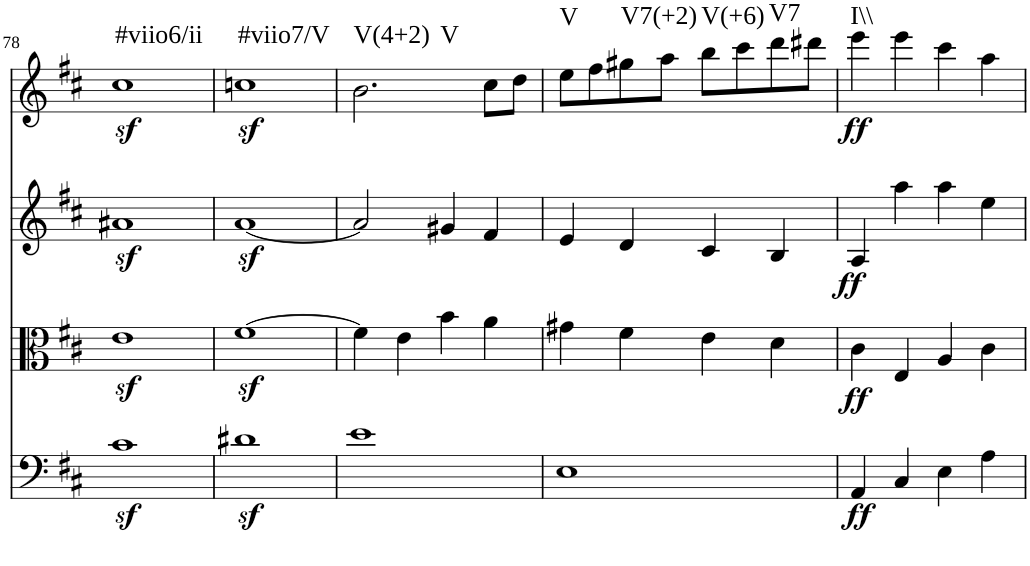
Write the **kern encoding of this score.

**kern	**dynam	**kern	**dynam	**kern	**kern	**dynam	**harte
*part4	*part4	*part3	*part3	*part2	*part1	*part1	*part1
*staff4	*staff4	*staff3	*staff3	*staff2	*staff1	*staff1	*
*I"Violoncello	*	*I"Viola	*	*I"Violin II	*I"Violin I	*	*
!!LO:PB:g=z
*clefF4	*	*clefC3	*	*clefG2	*clefG2	*	*
*k[f#c#]	*	*k[f#c#]	*	*k[f#c#]	*k[f#c#]	*	*
*M2/2	*	*M2/2	*	*M2/2	*M2/2	*	*
=78	=78	=78	=78	=78	=78	=78	=78
!	!	!	!	!	!	!LO:DY:b	!LO:H:kt=#viio6/ii
1c#z<	.	1ez<	.	1a#Xz<	1cc#	sf	N
=79	=79	=79	=79	=79	=79	=79	=79
!	!	!	!	!	!	!LO:DY:b	!LO:H:kt=#viio7/V
1d#Xz<	.	[1f#z<	.	[1az<	1ccn	sf	N
=80	=80	=80	=80	=80	=80	=80	=80
!	!	!	!	!	!	!	!LO:H:n=1:kt=V(4+2)
!	!	!	!	!	!	!	!LO:H:n=2:kt=V
1e	.	4f#\]	.	2a/]	2.b\	.	N N
.	.	4e\	.	.	.	.	.
.	.	4b\	.	4g#X/	.	.	.
.	.	4a\	.	4f#/	8cc#\L	.	.
.	.	.	.	.	8dd\J	.	.
=81	=81	=81	=81	=81	=81	=81	=81
!	!	!	!	!	!	!	!LO:H:kt=V
1E	.	4g#X\	.	4e/	8ee\L	.	N
.	.	.	.	.	8ff#\	.	.
!	!	!	!	!	!	!	!LO:H:kt=V7(+2)
.	.	4f#\	.	4d/	8gg#X\	.	N
.	.	.	.	.	8aa\J	.	.
!	!	!	!	!	!	!	!LO:H:kt=V(+6)
.	.	4e\	.	4c#/	8bb\L	.	N
.	.	.	.	.	8ccc#\	.	.
!	!	!	!	!	!	!	!LO:H:kt=V7
.	.	4d\	.	4B/	8ddd\	.	N
.	.	.	.	.	8ddd#X\J	.	.
=82	=82	=82	=82	=82	=82	=82	=82
!	!LO:DY:b	!	!LO:DY:b	!	!	!	!
!	!	!	!LO:DY:n=1:a	!	!	!LO:DY:b	!LO:H:kt=I\\
4AA/	ff	4c#\	ff ff	4A/	4eee\	ff	N
4C#/	.	4E/	.	4aa\	4eee\	.	.
4E\	.	4A/	.	4aa\	4ccc#\	.	.
4A\	.	4c#\	.	4ee\	4aa\	.	.
=	=	=	=	=	=	=	=
*-	*-	*-	*-	*-	*-	*-	*-
